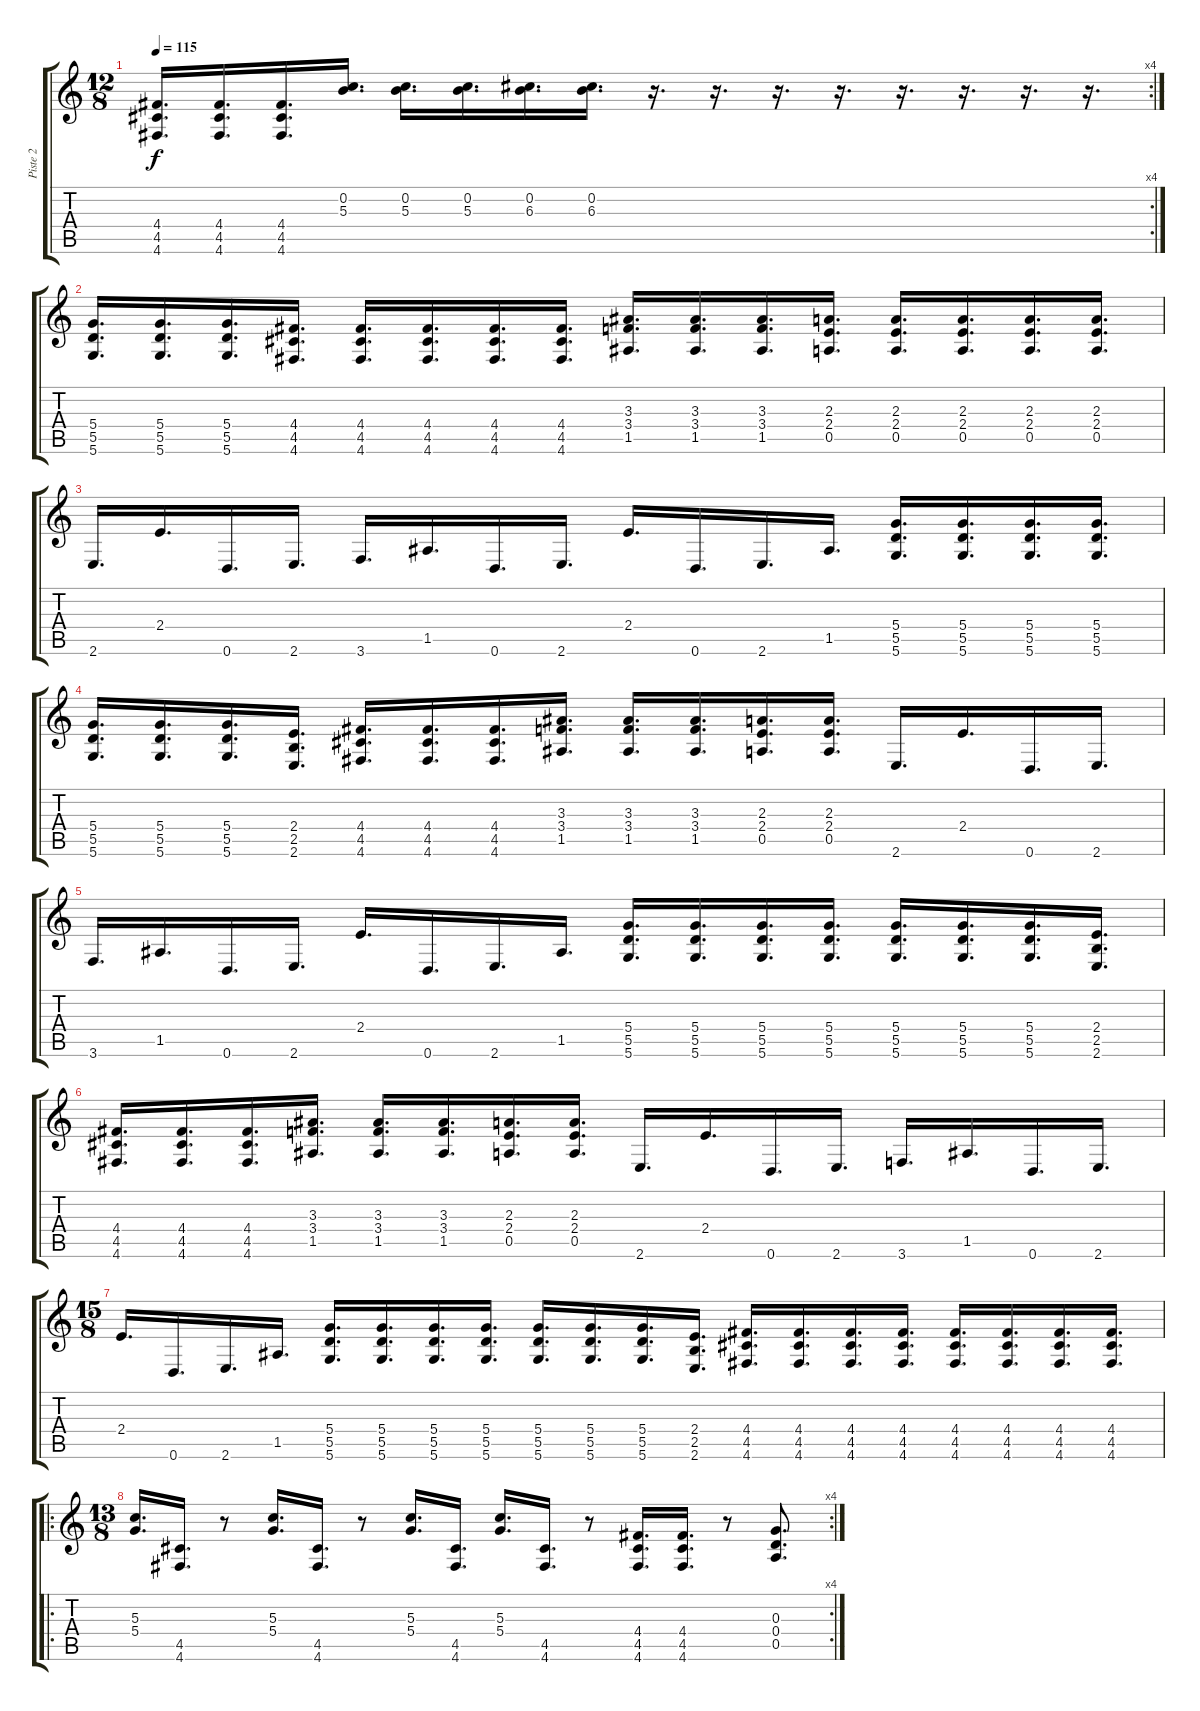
\track ("Piste 2" "Piste 2") {instrument overdrivenguitar}
\staff {score tabs}
\tuning (E4 B3 G3 D3 A2 D2) {hide}
\rc 4
\ts (12 8)
\tempo 115
\clef g2
\ks c
(4.4 4.5 4.6).16{d dy f} (4.4 4.5 4.6).16{d} (4.4 4.5 4.6).16{d} (0.2 5.3).16{d} (0.2 5.3).16{d} (0.2 5.3).16{d} (0.2 6.3).16{d} (0.2 6.3).16{d} r.16{d} r.16{d} r.16{d} r.16{d} r.16{d} r.16{d} r.16{d} r.16{d} |
(5.4 5.5 5.6).16{d} (5.4 5.5 5.6).16{d} (5.4 5.5 5.6).16{d} (4.4 4.5 4.6).16{d} (4.4 4.5 4.6).16{d} (4.4 4.5 4.6).16{d} (4.4 4.5 4.6).16{d} (4.4 4.5 4.6).16{d} (3.3 3.4 1.5).16{d} (3.3 3.4 1.5).16{d} (3.3 3.4 1.5).16{d} (2.3 2.4 0.5).16{d} (2.3 2.4 0.5).16{d} (2.3 2.4 0.5).16{d} (2.3 2.4 0.5).16{d} (2.3 2.4 0.5).16{d} |
2.6.16{d} 2.4.16{d} 0.6.16{d} 2.6.16{d} 3.6.16{d} 1.5.16{d} 0.6.16{d} 2.6.16{d} 2.4.16{d} 0.6.16{d} 2.6.16{d} 1.5.16{d} (5.4 5.5 5.6).16{d} (5.4 5.5 5.6).16{d} (5.4 5.5 5.6).16{d} (5.4 5.5 5.6).16{d} |
(5.4 5.5 5.6).16{d} (5.4 5.5 5.6).16{d} (5.4 5.5 5.6).16{d} (2.4 2.5 2.6).16{d} (4.4 4.5 4.6).16{d} (4.4 4.5 4.6).16{d} (4.4 4.5 4.6).16{d} (3.3 3.4 1.5).16{d} (3.3 3.4 1.5).16{d} (3.3 3.4 1.5).16{d} (2.3 2.4 0.5).16{d} (2.3 2.4 0.5).16{d} 2.6.16{d} 2.4.16{d} 0.6.16{d} 2.6.16{d} |
3.6.16{d} 1.5.16{d} 0.6.16{d} 2.6.16{d} 2.4.16{d} 0.6.16{d} 2.6.16{d} 1.5.16{d} (5.4 5.5 5.6).16{d} (5.4 5.5 5.6).16{d} (5.4 5.5 5.6).16{d} (5.4 5.5 5.6).16{d} (5.4 5.5 5.6).16{d} (5.4 5.5 5.6).16{d} (5.4 5.5 5.6).16{d} (2.4 2.5 2.6).16{d} |
(4.4 4.5 4.6).16{d} (4.4 4.5 4.6).16{d} (4.4 4.5 4.6).16{d} (3.3 3.4 1.5).16{d} (3.3 3.4 1.5).16{d} (3.3 3.4 1.5).16{d} (2.3 2.4 0.5).16{d} (2.3 2.4 0.5).16{d} 2.6.16{d} 2.4.16{d} 0.6.16{d} 2.6.16{d} 3.6.16{d} 1.5.16{d} 0.6.16{d} 2.6.16{d} |
\ts (15 8)
2.4.16{d} 0.6.16{d} 2.6.16{d} 1.5.16{d} (5.4 5.5 5.6).16{d} (5.4 5.5 5.6).16{d} (5.4 5.5 5.6).16{d} (5.4 5.5 5.6).16{d} (5.4 5.5 5.6).16{d} (5.4 5.5 5.6).16{d} (5.4 5.5 5.6).16{d} (2.4 2.5 2.6).16{d} (4.4 4.5 4.6).16{d} (4.4 4.5 4.6).16{d} (4.4 4.5 4.6).16{d} (4.4 4.5 4.6).16{d} (4.4 4.5 4.6).16{d} (4.4 4.5 4.6).16{d} (4.4 4.5 4.6).16{d} (4.4 4.5 4.6).16{d} |
\ro
\rc 4
\ts (13 8)
(5.3 5.4).16{d} (4.5 4.6).16{d} r.8 (5.3 5.4).16{d} (4.5 4.6).16{d} r.8 (5.3 5.4).16{d} (4.5 4.6).16{d} (5.3 5.4).16{d} (4.5 4.6).16{d} r.8 (4.4 4.5 4.6).16{d} (4.4 4.5 4.6).16{d} r.8 (0.3 0.4 0.5).8{d}
